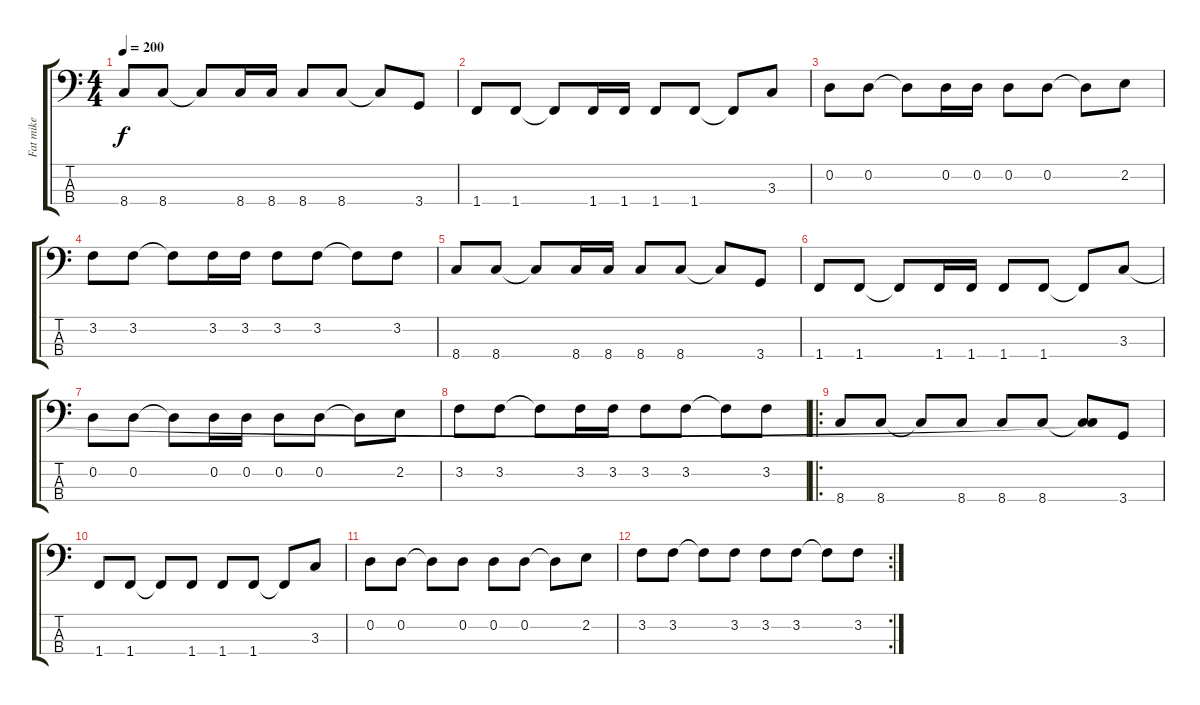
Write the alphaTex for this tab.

\track ("Fat mike" "Fat mike") {instrument electricbasspick}
\staff {score tabs}
\tuning (G2 D2 A1 E1) {hide}
\ts (4 4)
\tempo 200
\clef f4
\ks c
8.4.8{dy f instrument electricbasspick} 8.4.8 8.4{t}.8 8.4.16 8.4.16 8.4.8 8.4.8 8.4{t}.8 3.4.8 |
1.4.8 1.4.8 1.4{t}.8 1.4.16 1.4.16 1.4.8 1.4.8 1.4{t}.8 3.3.8 |
0.2.8 0.2.8 0.2{t}.8 0.2.16 0.2.16 0.2.8 0.2.8 0.2{t}.8 2.2.8 |
3.2.8 3.2.8 3.2{t}.8 3.2.16 3.2.16 3.2.8 3.2.8 3.2{t}.8 3.2.8 |
8.4.8 8.4.8 8.4{t}.8 8.4.16 8.4.16 8.4.8 8.4.8 8.4{t}.8 3.4.8 |
1.4.8 1.4.8 1.4{t}.8 1.4.16 1.4.16 1.4.8 1.4.8 1.4{t}.8 3.3.8 |
0.2.8 0.2.8 0.2{t}.8 0.2.16 0.2.16 0.2.8 0.2.8 0.2{t}.8 2.2.8 |
3.2.8 3.2.8 3.2{t}.8 3.2.16 3.2.16 3.2.8 3.2.8 3.2{t}.8 3.2.8 |
\ro
8.4.8 8.4.8 8.4{t}.8 8.4.8 8.4.8 8.4.8 (3.3{t} 8.4{t}).8 3.4.8 |
1.4.8 1.4.8 1.4{t}.8 1.4.8 1.4.8 1.4.8 1.4{t}.8 3.3.8 |
0.2.8 0.2.8 0.2{t}.8 0.2.8 0.2.8 0.2.8 0.2{t}.8 2.2.8 |
\rc 2
3.2.8 3.2.8 3.2{t}.8 3.2.8 3.2.8 3.2.8 3.2{t}.8 3.2.8
